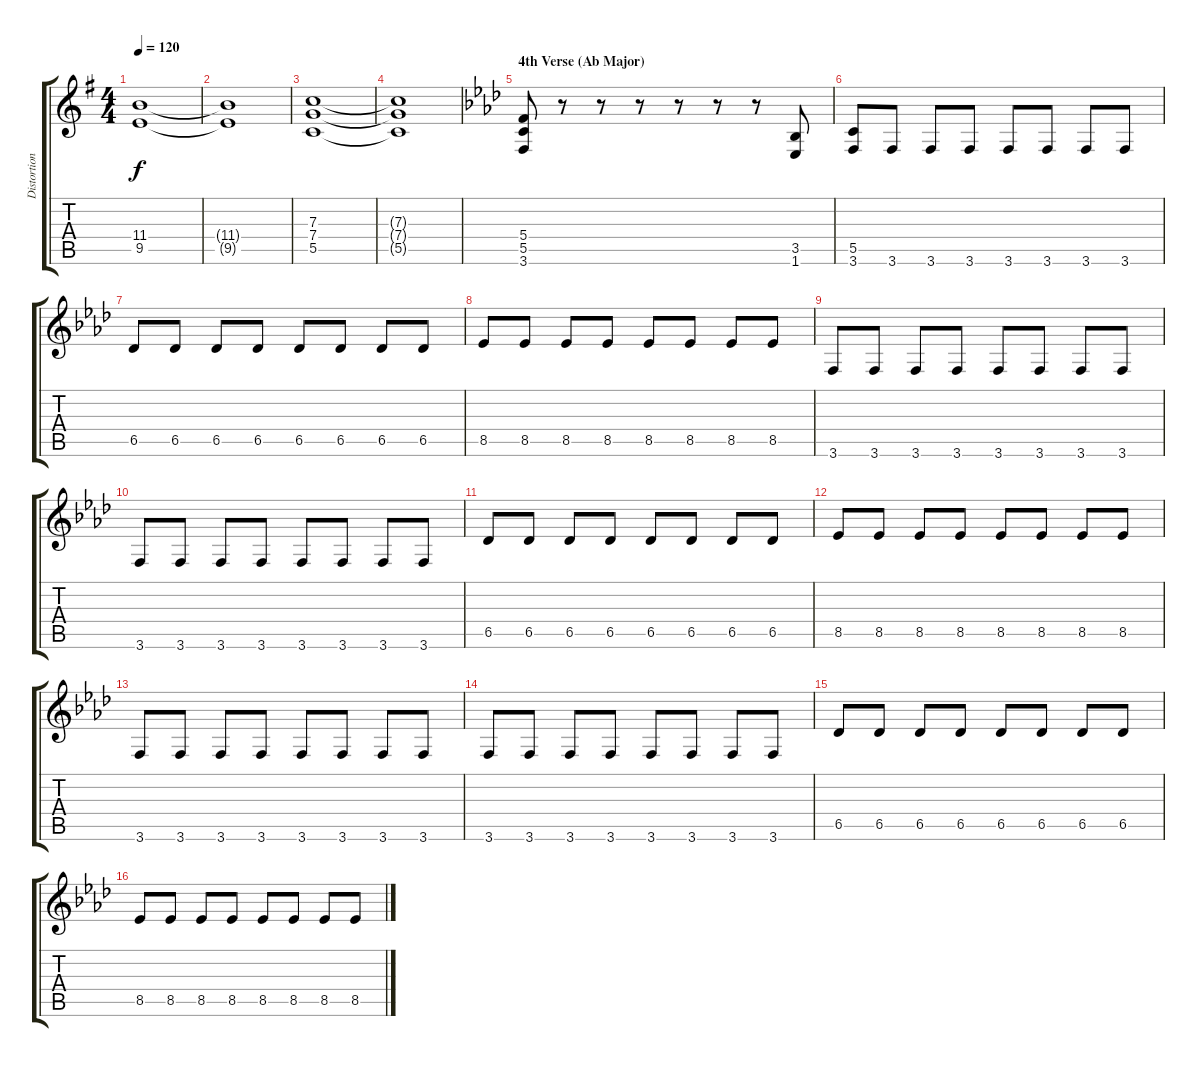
\track ("Distortion Guitar 1" "Distortion") {instrument distortionguitar}
\staff {score tabs}
\tuning (D4 A3 F3 C3 G2 D2) {hide}
\ts (4 4)
\tempo 120
\clef g2
\ks g
(11.4 9.5).1{dy f} |
(11.4{t} 9.5{t}).1 |
(7.3 7.4 5.5).1 |
(7.3{t} 7.4{t} 5.5{t}).1 |
\section ("" "4th Verse (Ab Major)")
\ks ab
(5.4 5.5 3.6).8 r.8 r.8 r.8 r.8 r.8 r.8 (3.5 1.6).8 |
(5.5 3.6).8 3.6.8 3.6.8 3.6.8 3.6.8 3.6.8 3.6.8 3.6.8 |
6.5.8 6.5.8 6.5.8 6.5.8 6.5.8 6.5.8 6.5.8 6.5.8 |
8.5.8 8.5.8 8.5.8 8.5.8 8.5.8 8.5.8 8.5.8 8.5.8 |
3.6.8 3.6.8 3.6.8 3.6.8 3.6.8 3.6.8 3.6.8 3.6.8 |
3.6.8 3.6.8 3.6.8 3.6.8 3.6.8 3.6.8 3.6.8 3.6.8 |
6.5.8 6.5.8 6.5.8 6.5.8 6.5.8 6.5.8 6.5.8 6.5.8 |
8.5.8 8.5.8 8.5.8 8.5.8 8.5.8 8.5.8 8.5.8 8.5.8 |
3.6.8 3.6.8 3.6.8 3.6.8 3.6.8 3.6.8 3.6.8 3.6.8 |
3.6.8 3.6.8 3.6.8 3.6.8 3.6.8 3.6.8 3.6.8 3.6.8 |
6.5.8 6.5.8 6.5.8 6.5.8 6.5.8 6.5.8 6.5.8 6.5.8 |
8.5.8 8.5.8 8.5.8 8.5.8 8.5.8 8.5.8 8.5.8 8.5.8
